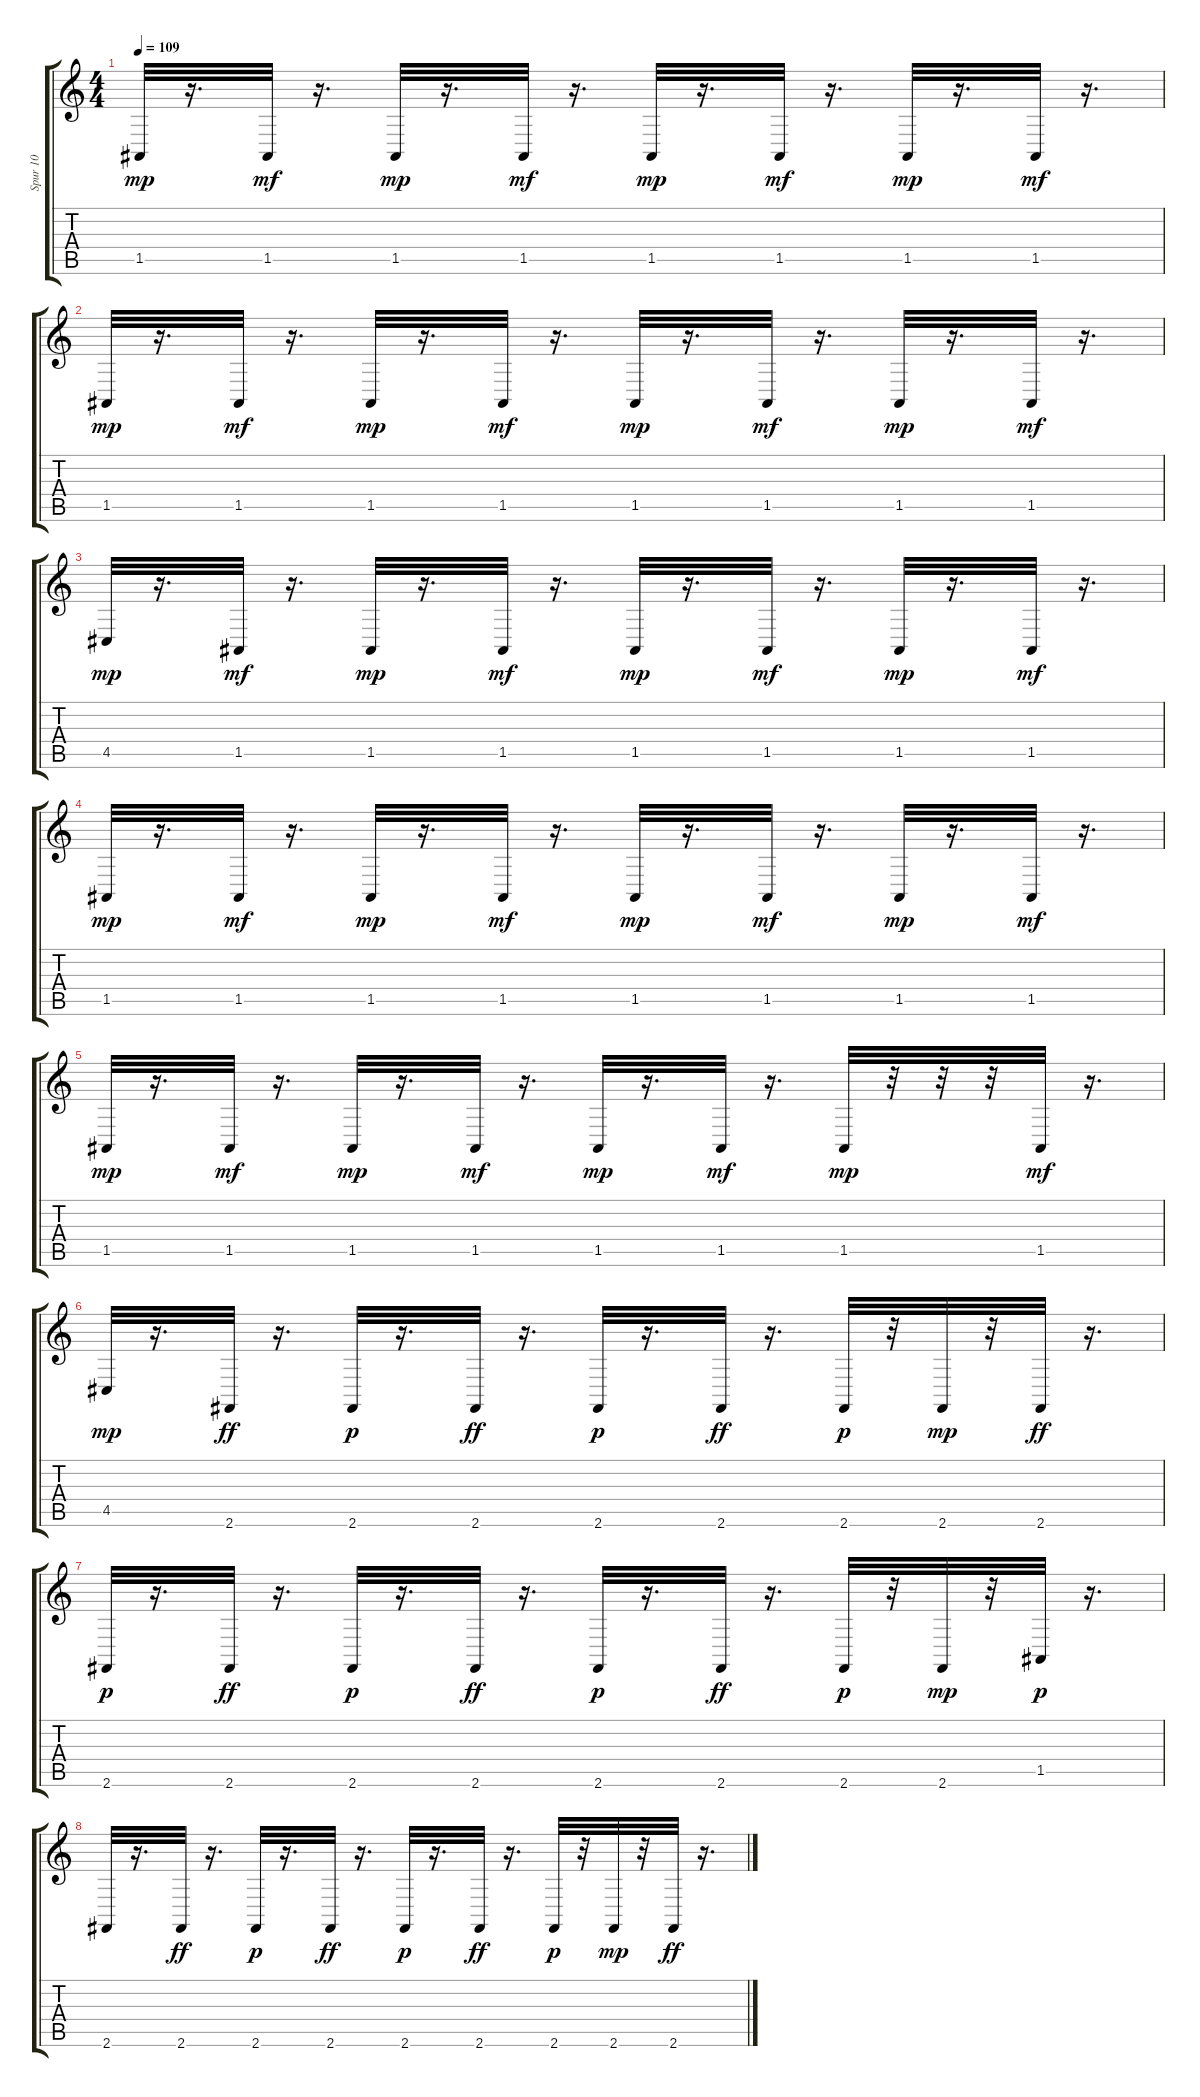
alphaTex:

\track ("Spur 10" "Spur 10") {instrument acousticgrandpiano}
\staff {score tabs}
\tuning (E4 B3 G3 D3 A2 E2) {hide}
\ts (4 4)
\tempo 109
\clef g2
\ks c
1.5.32{dy mp} r.16{d} 1.5.32{dy mf} r.16{d} 1.5.32{dy mp} r.16{d} 1.5.32{dy mf} r.16{d} 1.5.32{dy mp} r.16{d} 1.5.32{dy mf} r.16{d} 1.5.32{dy mp} r.16{d} 1.5.32{dy mf} r.16{d} |
1.5.32{dy mp} r.16{d} 1.5.32{dy mf} r.16{d} 1.5.32{dy mp} r.16{d} 1.5.32{dy mf} r.16{d} 1.5.32{dy mp} r.16{d} 1.5.32{dy mf} r.16{d} 1.5.32{dy mp} r.16{d} 1.5.32{dy mf} r.16{d} |
4.5.32{dy mp} r.16{d} 1.5.32{dy mf} r.16{d} 1.5.32{dy mp} r.16{d} 1.5.32{dy mf} r.16{d} 1.5.32{dy mp} r.16{d} 1.5.32{dy mf} r.16{d} 1.5.32{dy mp} r.16{d} 1.5.32{dy mf} r.16{d} |
1.5.32{dy mp} r.16{d} 1.5.32{dy mf} r.16{d} 1.5.32{dy mp} r.16{d} 1.5.32{dy mf} r.16{d} 1.5.32{dy mp} r.16{d} 1.5.32{dy mf} r.16{d} 1.5.32{dy mp} r.16{d} 1.5.32{dy mf} r.16{d} |
1.5.32{dy mp} r.16{d} 1.5.32{dy mf} r.16{d} 1.5.32{dy mp} r.16{d} 1.5.32{dy mf} r.16{d} 1.5.32{dy mp} r.16{d} 1.5.32{dy mf} r.16{d} 1.5.32{dy mp} r.32 r.32 r.32 1.5.32{dy mf} r.16{d} |
4.5.32{dy mp} r.16{d} 2.6.32{dy ff} r.16{d} 2.6.32{dy p} r.16{d} 2.6.32{dy ff} r.16{d} 2.6.32{dy p} r.16{d} 2.6.32{dy ff} r.16{d} 2.6.32{dy p} r.32 2.6.32{dy mp} r.32 2.6.32{dy ff} r.16{d} |
2.6.32{dy p} r.16{d} 2.6.32{dy ff} r.16{d} 2.6.32{dy p} r.16{d} 2.6.32{dy ff} r.16{d} 2.6.32{dy p} r.16{d} 2.6.32{dy ff} r.16{d} 2.6.32{dy p} r.32 2.6.32{dy mp} r.32 1.5.32{dy p} r.16{d} |
2.6.32 r.16{d} 2.6.32{dy ff} r.16{d} 2.6.32{dy p} r.16{d} 2.6.32{dy ff} r.16{d} 2.6.32{dy p} r.16{d} 2.6.32{dy ff} r.16{d} 2.6.32{dy p} r.32 2.6.32{dy mp} r.32 2.6.32{dy ff} r.16{d}
